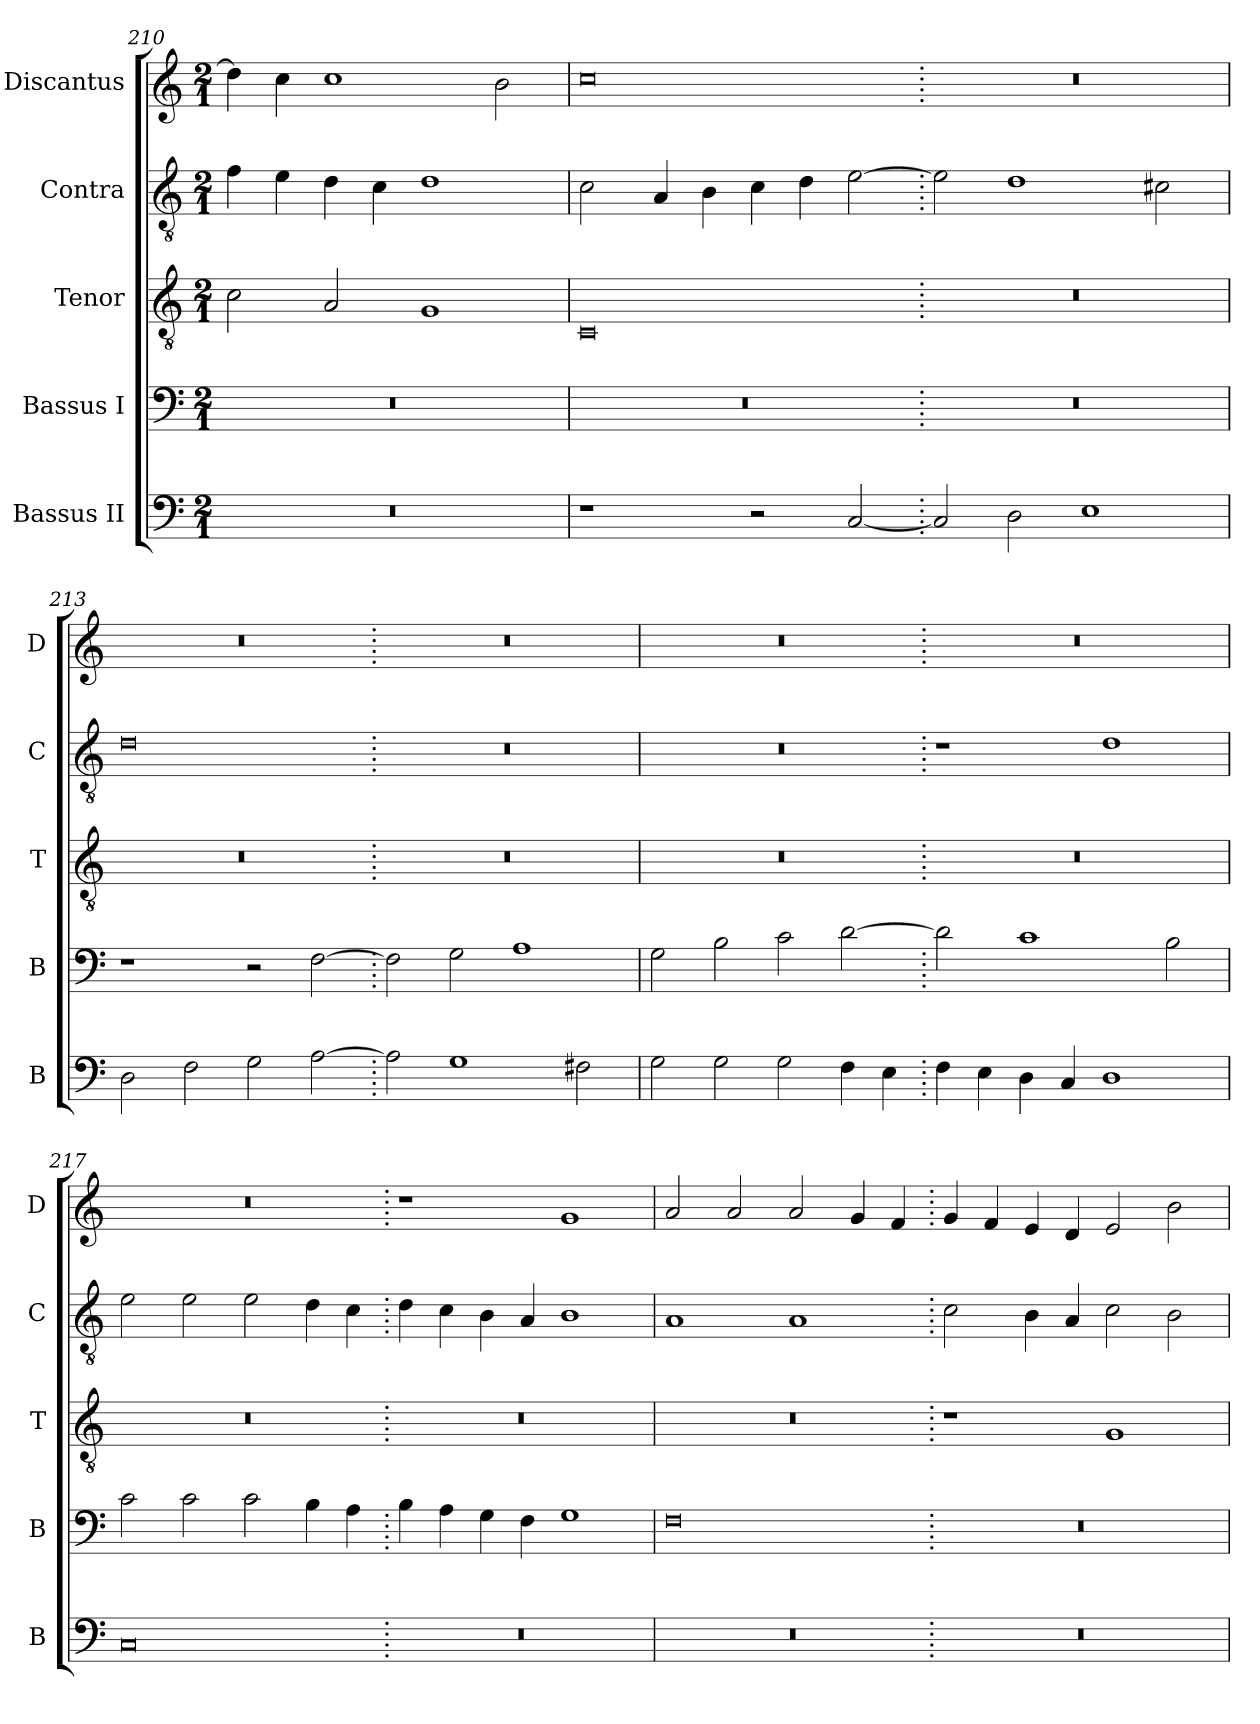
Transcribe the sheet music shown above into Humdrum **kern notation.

**kern	**kern	**kern	**kern	**kern
*part5	*part4	*part3	*part2	*part1
*staff5	*staff4	*staff3	*staff2	*staff1
*I"Bassus II	*I"Bassus I	*I"Tenor	*I"Contra	*I"Discantus
*I'B	*I'B	*I'T	*I'C	*I'D
*clefF4	*clefF4	*clefGv2	*clefGv2	*clefG2
*k[]	*k[]	*k[]	*k[]	*k[]
*M2/1	*M2/1	*M2/1	*M2/1	*M2/1
=210	=210	=210	=210	=210
0r	0r	2c\	4f\	4dd\]
.	.	.	4e\	4cc\
.	.	2A/	4d\	1cc
.	.	.	4c\	.
.	.	1G	1d	.
.	.	.	.	2b\
=211	=211	=211	=211	=211
1r	0r	0C	2c\	0cc
.	.	.	4A/	.
.	.	.	4B\	.
2r	.	.	4c\	.
.	.	.	4d\	.
[2C/	.	.	[2e\	.
=212.	=212.	=212.	=212.	=212.
2C/]	0r	0r	2e\]	0r
2D\	.	.	1d	.
1E	.	.	.	.
.	.	.	2c#X\	.
=213	=213	=213	=213	=213
2D\	1r	0r	0d	0r
2F\	.	.	.	.
2G\	2r	.	.	.
[2A\	[2F\	.	.	.
=214.	=214.	=214.	=214.	=214.
2A\]	2F\]	0r	0r	0r
1G	2G\	.	.	.
.	1A	.	.	.
2F#X\	.	.	.	.
=215	=215	=215	=215	=215
2G\	2G\	0r	0r	0r
2G\	2B\	.	.	.
2G\	2c\	.	.	.
4F\	[2d\	.	.	.
4E\	.	.	.	.
=216.	=216.	=216.	=216.	=216.
4F\	2d\]	0r	1r	0r
4E\	.	.	.	.
4D\	1c	.	.	.
4C/	.	.	.	.
1D	.	.	1d	.
.	2B\	.	.	.
=217	=217	=217	=217	=217
0C	2c\	0r	2e\	0r
.	2c\	.	2e\	.
.	2c\	.	2e\	.
.	4B\	.	4d\	.
.	4A\	.	4c\	.
=218.	=218.	=218.	=218.	=218.
0r	4B\	0r	4d\	1r
.	4A\	.	4c\	.
.	4G\	.	4B\	.
.	4F\	.	4A/	.
.	1G	.	1B	1g
=219	=219	=219	=219	=219
0r	0F	0r	1A	2a/
.	.	.	.	2a/
.	.	.	1A	2a/
.	.	.	.	4g/
.	.	.	.	4f/
=220.	=220.	=220.	=220.	=220.
0r	0r	1r	2c\	4g/
.	.	.	.	4f/
.	.	.	4B\	4e/
.	.	.	4A/	4d/
.	.	1G	2c\	2e/
.	.	.	2B\	2b\
=	=	=	=	=
*-	*-	*-	*-	*-
